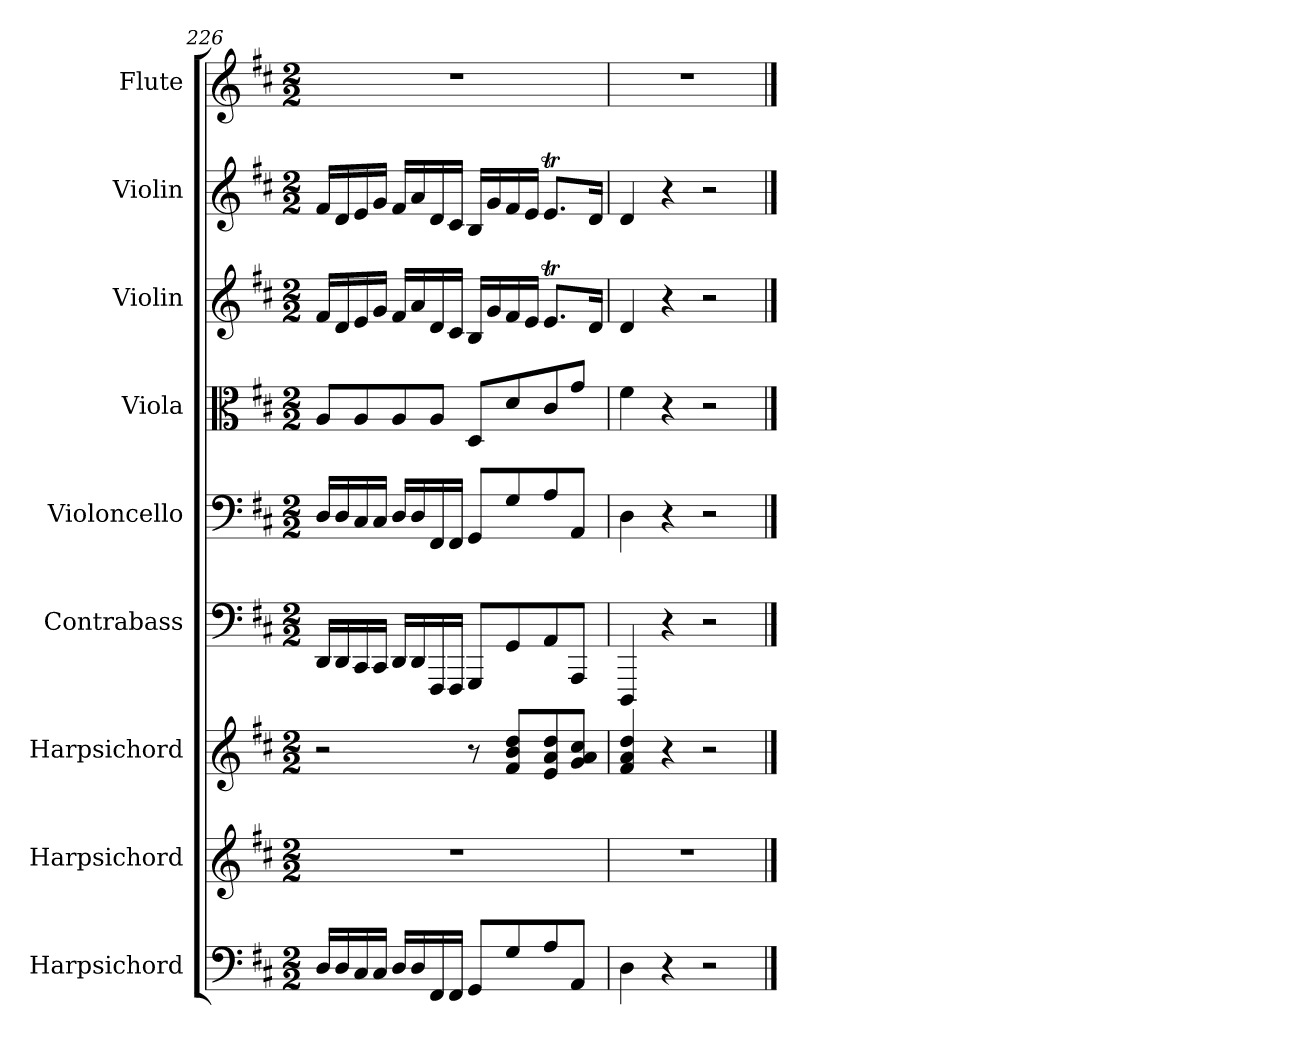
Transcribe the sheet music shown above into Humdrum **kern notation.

**kern	**kern	**kern	**kern	**kern	**kern	**kern	**kern	**kern
*part9	*part8	*part7	*part6	*part5	*part4	*part3	*part2	*part1
*staff9	*staff8	*staff7	*staff6	*staff5	*staff4	*staff3	*staff2	*staff1
*I"Harpsichord	*I"Harpsichord	*I"Harpsichord	*I"Contrabass	*I"Violoncello	*I"Viola	*I"Violin	*I"Violin	*I"Flute
*I'Hpschd	*I'Hpschd	*I'Hpschd	*I'Cb	*I'Vc	*I'Vla	*I'Vln	*I'Vln	*I'Fl
*clefF4	*clefG2	*clefG2	*clefF4	*clefF4	*clefC3	*clefG2	*clefG2	*clefG2
*	*	*	*ITrd7c12	*	*	*	*	*
*k[f#c#]	*k[f#c#]	*k[f#c#]	*k[f#c#]	*k[f#c#]	*k[f#c#]	*k[f#c#]	*k[f#c#]	*k[f#c#]
*D:	*D:	*D:	*D:	*D:	*D:	*D:	*D:	*D:
*M2/2	*M2/2	*M2/2	*M2/2	*M2/2	*M2/2	*M2/2	*M2/2	*M2/2
=226	=226	=226	=226	=226	=226	=226	=226	=226
16D/LL	1r	2r	16DDD/LL	16D/LL	8A/L	16f#/LL	16f#/LL	1r
16D/	.	.	16DDD/	16D/	.	16d/	16d/	.
16C#/	.	.	16CCC#/	16C#/	8A/	16e/	16e/	.
16C#/JJ	.	.	16CCC#/JJ	16C#/JJ	.	16g/JJ	16g/JJ	.
16D/LL	.	.	16DDD/LL	16D/LL	8A/	16f#/LL	16f#/LL	.
16D/	.	.	16DDD/	16D/	.	16a/	16a/	.
16FF#/	.	.	16FFFF#/	16FF#/	8A/J	16d/	16d/	.
16FF#/JJ	.	.	16FFFF#/JJ	16FF#/JJ	.	16c#/JJ	16c#/JJ	.
8GG/L	.	8r	8GGGG/L	8GG/L	8D/L	16B/LL	16B/LL	.
.	.	.	.	.	.	16g/	16g/	.
8G/	.	8dd/ 8b/ 8f#/L	8GGG/	8G/	8d/	16f#/	16f#/	.
.	.	.	.	.	.	16e/JJ	16e/JJ	.
8A/	.	8dd/ 8a/ 8e/	8AAA/	8A/	8c#/	8.eT/L	8.eT/L	.
8AA/J	.	8cc#/ 8a/ 8g/J	8AAAA/J	8AA/J	8g/J	.	.	.
.	.	.	.	.	.	16d/Jk	16d/Jk	.
=227	=227	=227	=227	=227	=227	=227	=227	=227
4D\	1r	4dd/ 4a/ 4f#/	4DDDD/	4D\	4f#\	4d/	4d/	1r
4r	.	4r	4r	4r	4r	4r	4r	.
2r	.	2r	2r	2r	2r	2r	2r	.
==	==	==	==	==	==	==	==	==
*-	*-	*-	*-	*-	*-	*-	*-	*-
